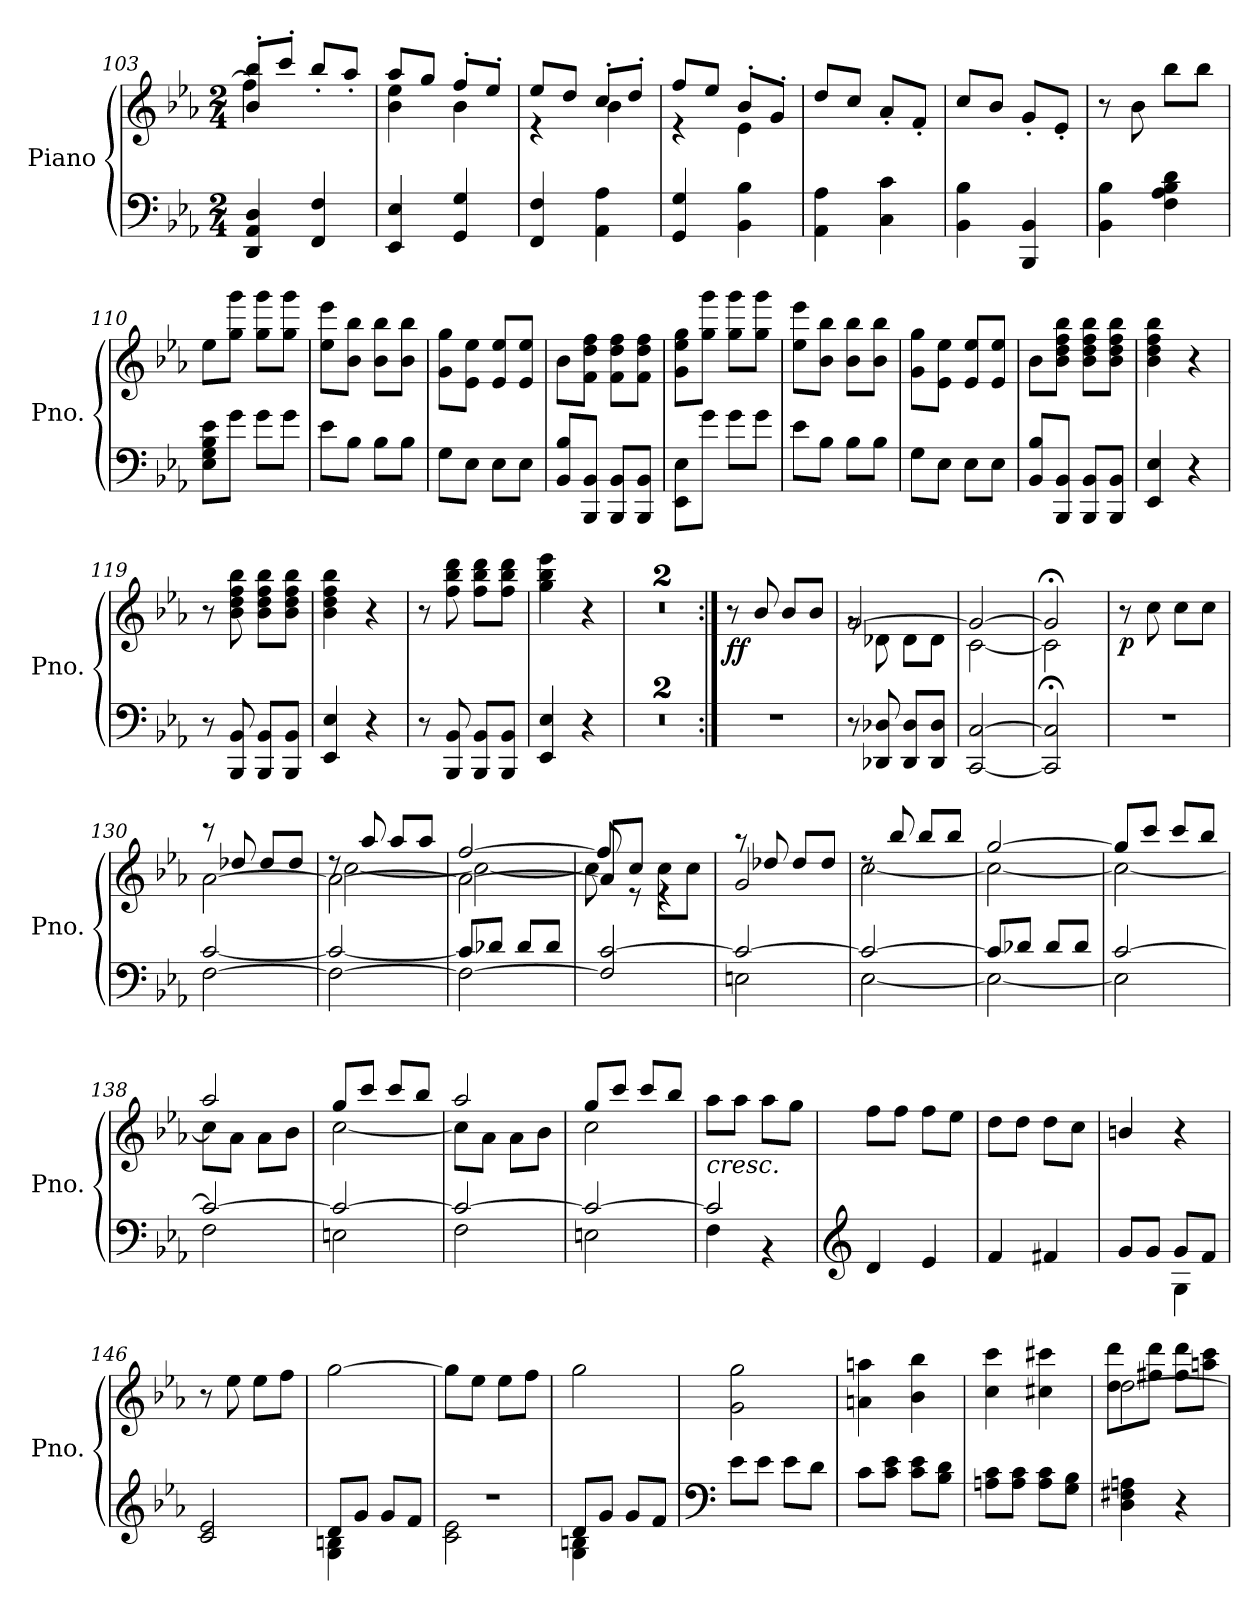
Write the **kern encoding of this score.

**kern	**kern	**dynam
*part1	*part1	*part1
*staff2	*staff1	*staff1/2
*I"Piano	*	*
*I'Pno.	*	*
*clefF4	*clefG2	*
*k[b-e-a-]	*k[b-e-a-]	*
*M2/4	*M2/4	*
=103	=103	=103
*	*^	*
4DD/ 4AA-/ 4D/	8b-/' 8bb-/'L	4ff\]	.
.	8ccc'/J	.	.
4FF/ 4F/	8bb-'/L	4ryy	.
.	8aa-'/J	.	.
!!LO:LB:g=z	!!
=104	=104	=104	=104
4EE-/ 4E-/	8aa-/L	4b-\ 4ee-\	.
.	8gg/J	.	.
4GG/ 4G/	8ff'/L	4b-\	.
.	8ee-'/J	.	.
=105	=105	=105	=105
4FF/ 4F/	8ee-/L	4r	.
.	8dd/J	.	.
4AA-\ 4A-\	8cc'/L	4b-\	.
.	8dd'/J	.	.
=106	=106	=106	=106
4GG/ 4G/	8ff/L	4r	.
.	8ee-/J	.	.
4BB-\ 4B-\	8b-'/L	4e-\	.
.	8g'/J	.	.
*	*v	*v	*
=107	=107	=107
4AA-\ 4A-\	8dd/L	.
.	8cc/J	.
4C\ 4c\	8a-'/L	.
.	8f'/J	.
=108	=108	=108
4BB-\ 4B-\	8cc/L	.
.	8b-/J	.
4BBB-/ 4BB-/	8g'/L	.
.	8e-'/J	.
=109	=109	=109
4BB-\ 4B-\	8r	.
.	8b-\	.
4F\ 4A-\ 4B-\ 4d\	8bb-\L	.
.	8bb-\J	.
=110	=110	=110
8E-\ 8G\ 8B-\ 8e-\L	8ee-\L	.
8g\J	8gg\ 8ggg\J	.
8g\L	8gg\ 8ggg\L	.
8g\J	8gg\ 8ggg\J	.
=111	=111	=111
8e-\L	8ee-\ 8eee-\L	.
8B-\J	8b-\ 8bb-\J	.
8B-\L	8b-\ 8bb-\L	.
8B-\J	8b-\ 8bb-\J	.
=112	=112	=112
8G\L	8g\ 8gg\L	.
8E-\J	8e-\ 8ee-\J	.
8E-\L	8e-/ 8ee-/L	.
8E-\J	8e-/ 8ee-/J	.
=113	=113	=113
8BB-/ 8B-/L	8b-\L	.
8BBB-/ 8BB-/J	8f\ 8dd\ 8ff\J	.
8BBB-/ 8BB-/L	8f\ 8dd\ 8ff\L	.
8BBB-/ 8BB-/J	8f\ 8dd\ 8ff\J	.
!!LO:LB:g=z
=114	=114	=114
8EE-\ 8E-\L	8g\ 8ee-\ 8gg\L	.
8g\J	8gg\ 8ggg\J	.
8g\L	8gg\ 8ggg\L	.
8g\J	8gg\ 8ggg\J	.
=115	=115	=115
8e-\L	8ee-\ 8eee-\L	.
8B-\J	8b-\ 8bb-\J	.
8B-\L	8b-\ 8bb-\L	.
8B-\J	8b-\ 8bb-\J	.
=116	=116	=116
8G\L	8g\ 8gg\L	.
8E-\J	8e-\ 8ee-\J	.
8E-\L	8e-/ 8ee-/L	.
8E-\J	8e-/ 8ee-/J	.
=117	=117	=117
8BB-/ 8B-/L	8b-\L	.
8BBB-/ 8BB-/J	8b-\ 8dd\ 8ff\ 8bb-\J	.
8BBB-/ 8BB-/L	8b-\ 8dd\ 8ff\ 8bb-\L	.
8BBB-/ 8BB-/J	8b-\ 8dd\ 8ff\ 8bb-\J	.
=118	=118	=118
4EE-/ 4E-/	4b-\ 4dd\ 4ff\ 4bb-\	.
4r	4r	.
=119	=119	=119
8r	8r	.
8BBB-/ 8BB-/	8b-\ 8dd\ 8ff\ 8bb-\	.
8BBB-/ 8BB-/L	8b-\ 8dd\ 8ff\ 8bb-\L	.
8BBB-/ 8BB-/J	8b-\ 8dd\ 8ff\ 8bb-\J	.
=120	=120	=120
4EE-/ 4E-/	4b-\ 4dd\ 4ff\ 4bb-\	.
4r	4r	.
=121	=121	=121
8r	8r	.
8BBB-/ 8BB-/	8ff\ 8bb-\ 8ddd\	.
8BBB-/ 8BB-/L	8ff\ 8bb-\ 8ddd\L	.
8BBB-/ 8BB-/J	8ff\ 8bb-\ 8ddd\J	.
=122	=122	=122
4EE-/ 4E-/	4gg\ 4bb-\ 4eee-\	.
4r	4r	.
!!LO:LB:g=z
=123	=123	=123
2r	2r	.
=124	=124	=124
2r	2r	.
=125:|!	=125:|!	=125:|!
!	!	!LO:DY:b
2r	8r	ff
.	8b-/	.
.	8b-/L	.
.	8b-/J	.
=126	=126	=126
*	*^	*
8r	[2g/	8rg	.
8DD-X/ 8D-X/	.	8d-X\	.
8DD-/ 8D-/L	.	8d-\L	.
8DD-/ 8D-/J	.	8d-\J	.
=127	=127	=127	=127
[2CC/ [2C/	2g/_	[2c\	.
=128	=128	=128	=128
2CC/];< 2C/];<	2g;</]	2c\]	.
=129	=129	=129	=129
!	!	!	!LO:DY:b
*	*v	*v	*
2r	8r	p
.	8cc\	.
.	8cc\L	.
.	8cc\J	.
=130	=130	=130
*^	*^	*
[2F\	[2c/	[2a-\	8rccc	.
.	.	.	8dd-X/	.
.	.	.	8dd-/L	.
.	.	.	8dd-/J	.
=131	=131	=131	=131	=131
*	*	*	*^	*
2F\_	2c/_	2a-\_	[2cc\	8rdd	.
.	.	.	.	8aa-/	.
.	.	.	.	8aa-/L	.
.	.	.	.	8aa-/J	.
!!LO:LB:g=z	!!	!!
=132	=132	=132	=132	=132	=132
2F\_	8c/L]	2a-\_	2cc\_	[2ff/	.
.	8d-X/J	.	.	.	.
.	8d-/L	.	.	.	.
.	8d-/J	.	.	.	.
*v	*v	*	*	*	*
=133	=133	=133	=133	=133
2F/] [2c/	8a-/L]	8cc\]	8ff/]	.
.	8cc/J	4.ryy	8r	.
.	8cc\L	.	4r	.
.	8cc\J	.	.	.
*	*	*v	*v	*
=134	=134	=134	=134
*^	*	*	*
2c/_	2En\	2g/	8raa	.
.	.	.	8dd-X/	.
.	.	.	8dd-/L	.
.	.	.	8dd-/J	.
=135	=135	=135	=135	=135
2c/_	[2E-\	8rdd	[2cc\	.
.	.	8bb-/	.	.
.	.	8bb-/L	.	.
.	.	8bb-/J	.	.
=136	=136	=136	=136	=136
8c/L]	2E-\_	[2gg/	2cc\_	.
8d-X/J	.	.	.	.
8d-/L	.	.	.	.
8d-/J	.	.	.	.
=137	=137	=137	=137	=137
[2c/	2E-\]	8gg/L]	2cc\_	.
.	.	8ccc/J	.	.
.	.	8ccc/L	.	.
.	.	8bb-/J	.	.
=138	=138	=138	=138	=138
2c/_	2F\	2aa-/	8cc\L]	.
.	.	.	8a-\J	.
.	.	.	8a-\L	.
.	.	.	8b-\J	.
=139	=139	=139	=139	=139
2c/_	2En\	8gg/L	[2cc\	.
.	.	8ccc/J	.	.
.	.	8ccc/L	.	.
.	.	8bb-/J	.	.
=140	=140	=140	=140	=140
2c/_	2F\	2aa-/	8cc\L]	.
.	.	.	8a-\J	.
.	.	.	8a-\L	.
.	.	.	8b-\J	.
!!LO:PB:g=z	!!
=141	=141	=141	=141	=141
2c/_	2En\	8gg/L	2cc\	.
.	.	8ccc/J	.	.
.	.	8ccc/L	.	.
.	.	8bb-/J	.	.
*	*	*v	*v	*
=142	=142	=142	=142
!	!	!LO:TX:b:i:t=cresc.	!
2c/]	4F\	8aa-\L	.
.	.	8aa-\J	.
.	4r	8aa-\L	.
.	.	8gg\J	.
*v	*v	*	*
=143	=143	=143
*clefG2	*	*
4d/	8ff\L	.
.	8ff\J	.
4e-/	8ff\L	.
.	8ee-\J	.
=144	=144	=144
4f/	8dd\L	.
.	8dd\J	.
4f#X/	8dd\L	.
.	8cc\J	.
=145	=145	=145
*^	*	*
8g/L	4ryy	4bn/	.
8g/J	.	.	.
8g/L	4G\	4r	.
8f/J	.	.	.
*v	*v	*	*
=146	=146	=146
2c/ 2e-/	8r	.
.	8ee-\	.
.	8ee-\L	.
.	8ff\J	.
=147	=147	=147
*^	*	*
4G\ 4Bn\	8d/L	[2gg\	.
.	8g/J	.	.
4ryy	8g/L	.	.
.	8f/J	.	.
=148	=148	=148	=148
2r	2c\ 2e-\	8gg\L]	.
.	.	8ee-\J	.
.	.	8ee-\L	.
.	.	8ff\J	.
=149	=149	=149	=149
4G\ 4Bn\	8d/L	2gg\	.
.	8g/J	.	.
4ryy	8g/L	.	.
.	8f/J	.	.
*v	*v	*	*
!!LO:LB:g=z
=150	=150	=150
*clefF4	*	*
8e-\L	2g\ 2gg\	.
8e-\J	.	.
8e-\L	.	.
8d\J	.	.
=151	=151	=151
8c\L	4an\ 4aan\	.
8c\ 8e-\J	.	.
8c\ 8e-\L	4b-\ 4bb-\	.
8B-\ 8d\J	.	.
=152	=152	=152
8An\ 8c\L	4cc\ 4ccc\	.
8A\ 8c\J	.	.
8A\ 8c\L	4cc#X\ 4ccc#X\	.
8G\ 8B-\J	.	.
=153	=153	=153
*	*^	*
4D\ 4F#X\ 4An\	[2dd\	8dd\ 8ddd\L	.
.	.	8ff#X\ 8ddd\J	.
4r	.	8ff#\ 8ddd\L	.
.	.	8aan\ 8ccc\J	.
*	*v	*v	*
=	=	=
*-	*-	*-
